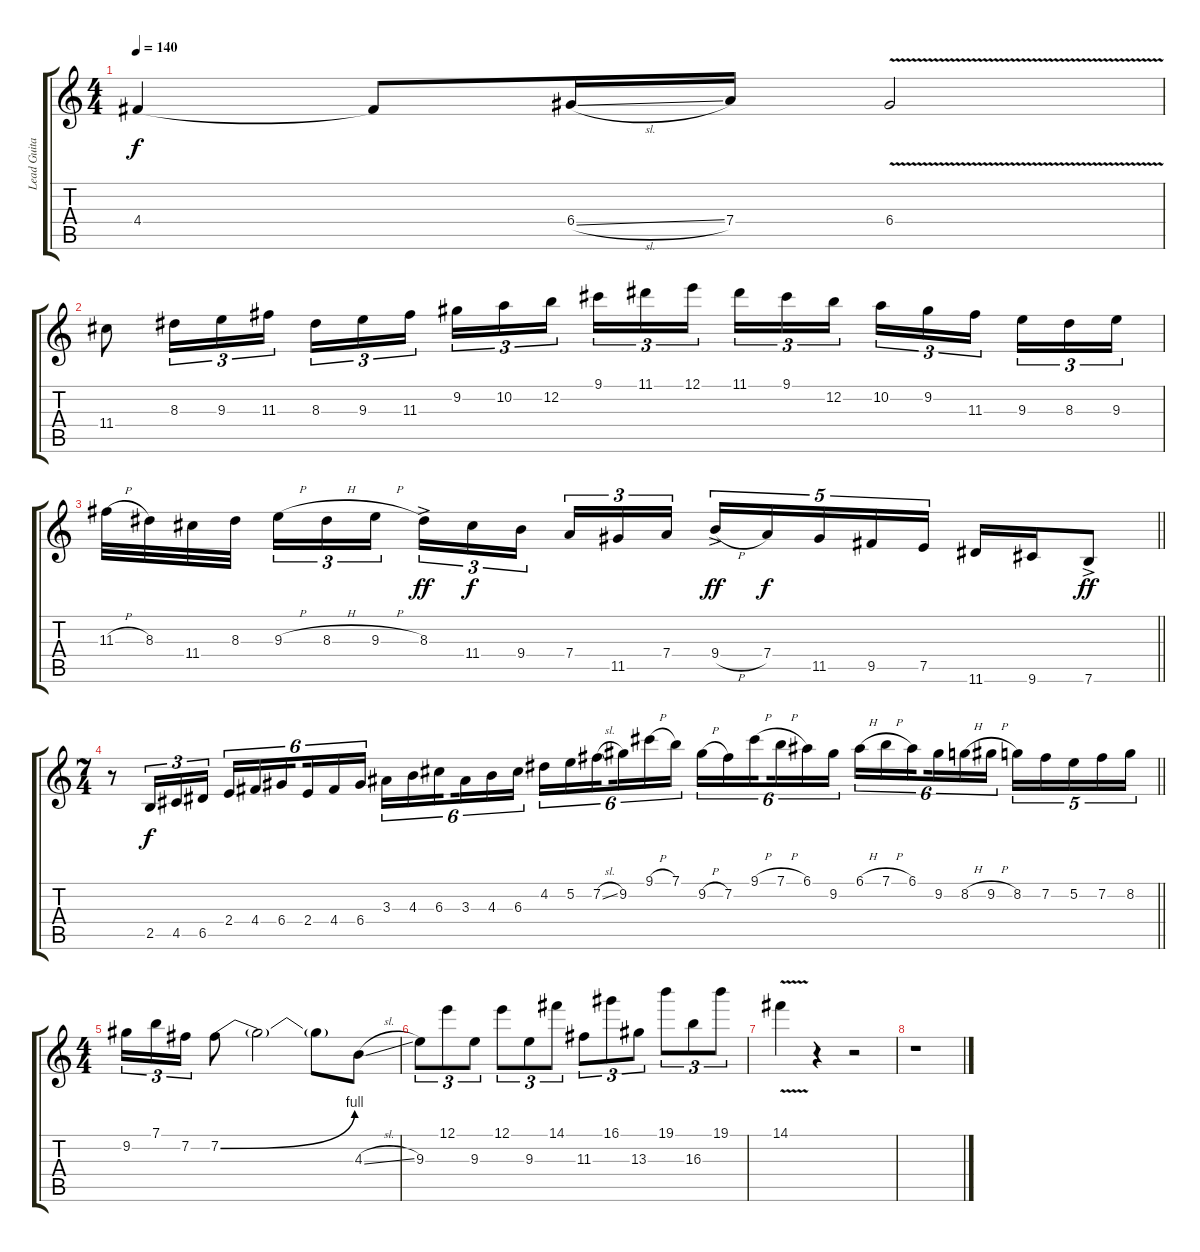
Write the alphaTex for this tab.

\track ("Lead Guitar" "Lead Guita") {instrument overdrivenguitar}
\staff {score tabs}
\tuning (E4 B3 G3 D3 A2 E2) {hide}
\ts (4 4)
\tempo 140
\clef g2
\ks c
4.4.4{dy f} 4.4{t}.8 6.4{sl}.16 7.4.16 6.4{v}.2 |
11.4.8 8.3.16{tu (3 2)} 9.3.16{tu (3 2)} 11.3.16{tu (3 2)} 8.3.16{tu (3 2)} 9.3.16{tu (3 2)} 11.3.16{tu (3 2) beam splitsecondary} 9.2.16{tu (3 2)} 10.2.16{tu (3 2)} 12.2.16{tu (3 2)} 9.1.16{tu (3 2)} 11.1.16{tu (3 2)} 12.1.16{tu (3 2) beam splitsecondary} 11.1.16{tu (3 2)} 9.1.16{tu (3 2)} 12.2.16{tu (3 2)} 10.2.16{tu (3 2)} 9.2.16{tu (3 2)} 11.3.16{tu (3 2) beam splitsecondary} 9.3.16{tu (3 2)} 8.3.16{tu (3 2)} 9.3.16{tu (3 2)} |
\barLineRight lightlight
11.3{h}.32 8.3.32 11.4.32 8.3.32{beam splitsecondary} 9.3{h}.16{tu (3 2)} 8.3{h}.16{tu (3 2)} 9.3{h}.16{tu (3 2)} 8.3{ac}.16{tu (3 2) dy ff} 11.4.16{tu (3 2) dy f} 9.4.16{tu (3 2) beam splitsecondary} 7.4.16{tu (3 2)} 11.5.16{tu (3 2)} 7.4.16{tu (3 2)} 9.4{h ac}.16{tu (5 4) dy ff} 7.4.16{tu (5 4) dy f} 11.5.16{tu (5 4)} 9.5.16{tu (5 4)} 7.5.16{tu (5 4)} 11.6.16 9.6.16 7.6{ac}.8{dy ff} |
\ts (7 4)
\barLineRight lightlight
r.8 2.5.16{tu (3 2) dy f} 4.5.16{tu (3 2)} 6.5.16{tu (3 2)} 2.4.16{tu (6 4)} 4.4.16{tu (6 4)} 6.4.16{tu (6 4) beam splitsecondary} 2.4.16{tu (6 4)} 4.4.16{tu (6 4)} 6.4.16{tu (6 4)} 3.3.16{tu (6 4)} 4.3.16{tu (6 4)} 6.3.16{tu (6 4) beam splitsecondary} 3.3.16{tu (6 4)} 4.3.16{tu (6 4)} 6.3.16{tu (6 4)} 4.2.16{tu (6 4)} 5.2.16{tu (6 4)} 7.2{sl}.16{tu (6 4) beam splitsecondary} 9.2.16{tu (6 4)} 9.1{h}.16{tu (6 4)} 7.1.16{tu (6 4)} 9.2{h}.16{tu (6 4)} 7.2.16{tu (6 4)} 9.1{h}.16{tu (6 4) beam splitsecondary} 7.1{h}.16{tu (6 4)} 6.1.16{tu (6 4)} 9.2.16{tu (6 4)} 6.1{h}.16{tu (6 4)} 7.1{h}.16{tu (6 4)} 6.1.16{tu (6 4) beam splitsecondary} 9.2.16{tu (6 4)} 8.2{h}.16{tu (6 4)} 9.2{h}.16{tu (6 4)} 8.2.16{tu (5 4)} 7.2.16{tu (5 4)} 5.2.16{tu (5 4)} 7.2.16{tu (5 4)} 8.2.16{tu (5 4)} |
\ts (4 4)
9.2.16{tu (3 2)} 7.1.16{tu (3 2)} 7.2.16{tu (3 2)} 7.2{be (bend 0 0 60 4)}.8 7.2{t}.2 7.2{t}.8 4.3{sl}.8 |
9.3.8{tu (3 2)} 12.1.8{tu (3 2)} 9.3.8{tu (3 2)} 12.1.8{tu (3 2)} 9.3.8{tu (3 2)} 14.1.8{tu (3 2)} 11.3.8{tu (3 2)} 16.1.8{tu (3 2)} 13.3.8{tu (3 2)} 19.1.8{tu (3 2)} 16.3.8{tu (3 2)} 19.1.8{tu (3 2)} |
14.1{v}.4 r.4 r.2 |
r.1
